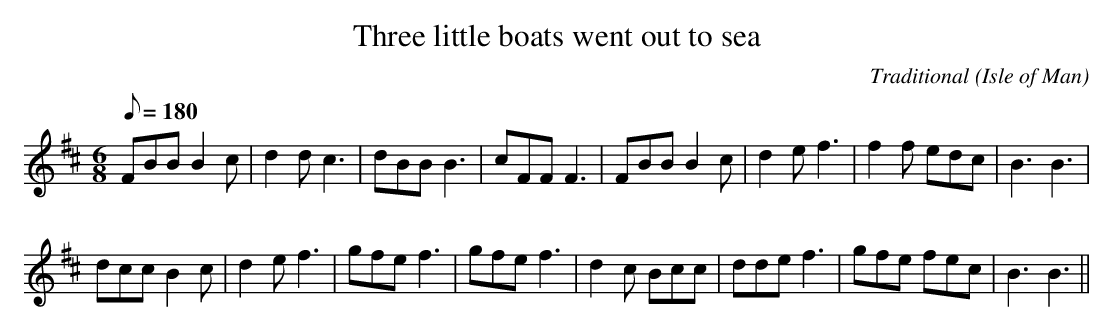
X:1
T:Three little boats went out to sea
C:Traditional
O:Isle of Man
M:6/8
Q:180
K:D
FBB B2c|d2d c3|dBB B3|cFF F3|FBB B2c|d2e f3|f2f edc|B3 B3|
dcc B2c|d2e f3|gfe f3|gfe f3|d2c Bcc|dde f3|gfe fec|B3 B3||
